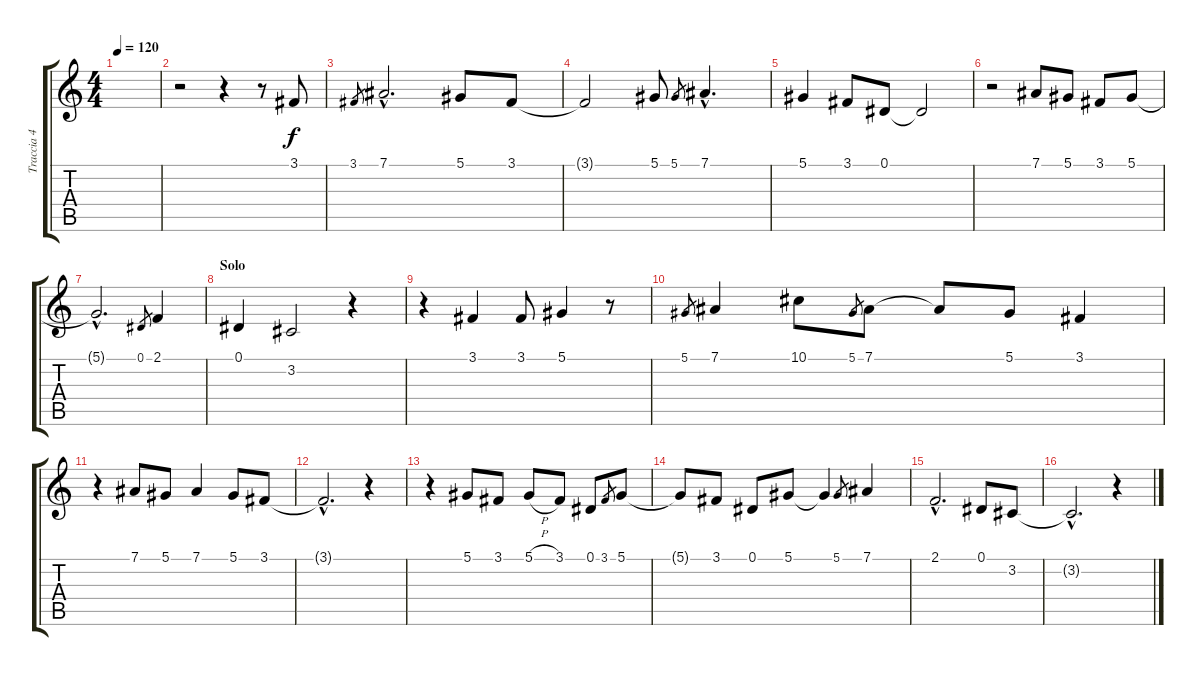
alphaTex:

\track ("Traccia 4" "Traccia 4") {instrument whistle}
\staff {score tabs}
\tuning (Eb4 Bb3 Gb3 Db3 Ab2 Eb2) {hide}
\ts (4 4)
\tempo 120
\clef g2
\ks c
|
r.2 r.4 r.8 3.1.8 |
3.1.8{gr} 7.1{hac}.2{d} 5.1.8 3.1.8 |
3.1{t}.2 5.1.8 5.1.8{gr} 7.1{hac}.4{d} |
5.1.4 3.1.8 0.1.8 0.1{t}.2 |
r.2 7.1.8 5.1.8 3.1.8 5.1.8 |
5.1{hac t}.2{d} 0.1.8{gr} 2.1.4 |
\section ("" "Solo")
0.1.4 3.2.2 r.4 |
r.4 3.1.4 3.1.8 5.1.4 r.8 |
5.1.8{gr} 7.1.4 10.1.8 5.1.8{gr} 7.1.8 7.1{t}.8 5.1.8 3.1.4 |
r.4 7.1.8 5.1.8 7.1.4 5.1.8 3.1.8 |
3.1{hac t}.2{d} r.4 |
r.4 5.1.8 3.1.8 5.1{h}.8 3.1.8 0.1.8 3.1.8{gr} 5.1.8 |
5.1{t}.8 3.1.8 0.1.8 5.1.8 5.1{t}.4 5.1.8{gr} 7.1.4 |
2.1{hac}.2{d} 0.1.8 3.2.8 |
3.2{hac t}.2{d} r.4
